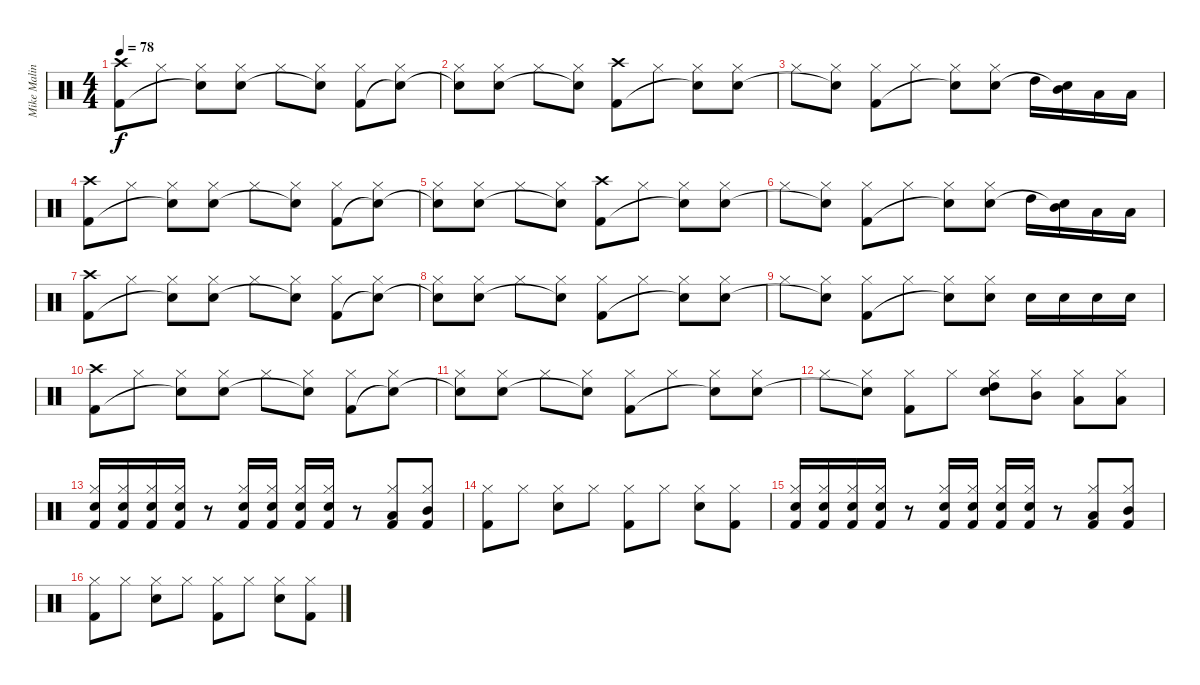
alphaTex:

\track ("Mike Malinin (Drums)" "Mike Malin") {instrument percussion}
\staff {score}
\articulation defaults
\ts (4 4)
\tempo 78
\clef neutral
\ks c
("Crash high (hit)" "Kick (hit) 2").8{dy f} "Hi-Hat (closed)".8 ("Hi-Hat (closed)" "Snare (hit)"{t}).8 ("Hi-Hat (closed)" "Electric Snare (hit)").8 "Hi-Hat (closed)".8 ("Hi-Hat (closed)" "Snare (hit)"{t}).8 ("Hi-Hat (closed)" "Kick (hit) 2").8 ("Hi-Hat (closed)" "Snare (hit)"{t}).8 |
("Hi-Hat (closed)" "Snare (hit)"{t}).8 ("Hi-Hat (closed)" "Electric Snare (hit)").8 "Hi-Hat (closed)".8 ("Hi-Hat (closed)" "Snare (hit)"{t}).8 ("Crash high (hit)" "Kick (hit) 2").8 "Hi-Hat (closed)".8 ("Hi-Hat (closed)" "Snare (hit)"{t}).8 ("Hi-Hat (closed)" "Electric Snare (hit)").8 |
"Hi-Hat (closed)".8 ("Hi-Hat (closed)" "Snare (hit)"{t}).8 ("Hi-Hat (closed)" "Kick (hit) 2").8 "Hi-Hat (closed)".8 ("Hi-Hat (closed)" "Snare (hit)"{t}).8 ("Hi-Hat (closed)" "Electric Snare (hit)").8 "High Tom (hit)".16 ("Mid Tom (hit)" "Snare (hit)"{t}).16 "Low Tom (hit)".16 "Low Tom (hit)".16 |
("Crash high (hit)" "Kick (hit) 2").8 "Hi-Hat (closed)".8 ("Hi-Hat (closed)" "Snare (hit)"{t}).8 ("Hi-Hat (closed)" "Electric Snare (hit)").8 "Hi-Hat (closed)".8 ("Hi-Hat (closed)" "Snare (hit)"{t}).8 ("Hi-Hat (closed)" "Kick (hit) 2").8 ("Hi-Hat (closed)" "Snare (hit)"{t}).8 |
("Hi-Hat (closed)" "Snare (hit)"{t}).8 ("Hi-Hat (closed)" "Electric Snare (hit)").8 "Hi-Hat (closed)".8 ("Hi-Hat (closed)" "Snare (hit)"{t}).8 ("Crash high (hit)" "Kick (hit) 2").8 "Hi-Hat (closed)".8 ("Hi-Hat (closed)" "Snare (hit)"{t}).8 ("Hi-Hat (closed)" "Electric Snare (hit)").8 |
"Hi-Hat (closed)".8 ("Hi-Hat (closed)" "Snare (hit)"{t}).8 ("Hi-Hat (closed)" "Kick (hit) 2").8 "Hi-Hat (closed)".8 ("Hi-Hat (closed)" "Snare (hit)"{t}).8 ("Hi-Hat (closed)" "Electric Snare (hit)").8 "High Tom (hit)".16 ("Mid Tom (hit)" "Snare (hit)"{t}).16 "Low Tom (hit)".16 "Low Tom (hit)".16 |
("Crash high (hit)" "Kick (hit) 2").8 "Hi-Hat (closed)".8 ("Hi-Hat (closed)" "Snare (hit)"{t}).8 ("Hi-Hat (closed)" "Electric Snare (hit)").8 "Hi-Hat (closed)".8 ("Hi-Hat (closed)" "Snare (hit)"{t}).8 ("Hi-Hat (closed)" "Kick (hit) 2").8 ("Hi-Hat (closed)" "Snare (hit)"{t}).8 |
("Hi-Hat (closed)" "Snare (hit)"{t}).8 ("Hi-Hat (closed)" "Electric Snare (hit)").8 "Hi-Hat (closed)".8 ("Hi-Hat (closed)" "Snare (hit)"{t}).8 ("Hi-Hat (closed)" "Kick (hit) 2").8 "Hi-Hat (closed)".8 ("Hi-Hat (closed)" "Snare (hit)"{t}).8 ("Hi-Hat (closed)" "Electric Snare (hit)").8 |
"Hi-Hat (closed)".8 ("Hi-Hat (closed)" "Snare (hit)"{t}).8 ("Hi-Hat (closed)" "Kick (hit) 2").8 "Hi-Hat (closed)".8 ("Hi-Hat (closed)" "Snare (hit)"{t}).8 ("Hi-Hat (closed)" "Electric Snare (hit)").8 "Electric Snare (hit)".16 "Electric Snare (hit)".16 "Electric Snare (hit)".16 "Electric Snare (hit)".16 |
("Crash high (hit)" "Kick (hit) 2").8 "Hi-Hat (closed)".8 ("Hi-Hat (closed)" "Snare (hit)"{t}).8 ("Hi-Hat (closed)" "Electric Snare (hit)").8 "Hi-Hat (closed)".8 ("Hi-Hat (closed)" "Snare (hit)"{t}).8 ("Hi-Hat (closed)" "Kick (hit) 2").8 ("Hi-Hat (closed)" "Snare (hit)"{t}).8 |
("Hi-Hat (closed)" "Snare (hit)"{t}).8 ("Hi-Hat (closed)" "Electric Snare (hit)").8 "Hi-Hat (closed)".8 ("Hi-Hat (closed)" "Snare (hit)"{t}).8 ("Hi-Hat (closed)" "Kick (hit) 2").8 "Hi-Hat (closed)".8 ("Hi-Hat (closed)" "Snare (hit)"{t}).8 ("Hi-Hat (closed)" "Electric Snare (hit)").8 |
"Hi-Hat (closed)".8 ("Hi-Hat (closed)" "Snare (hit)"{t}).8 ("Hi-Hat (closed)" "Kick (hit) 2").8 "Hi-Hat (closed)".8 ("Hi-Hat (closed)" "High Tom (hit)" "Snare (hit)").8 ("Hi-Hat (closed)" "Mid Tom (hit)").8 ("Hi-Hat (closed)" "Low Tom (hit)").8 ("Hi-Hat (closed)" "Low Tom (hit)").8 |
("Hi-Hat (closed)" "Electric Snare (hit)" "Kick (hit) 2").16 ("Hi-Hat (closed)" "Electric Snare (hit)" "Kick (hit) 2").16 ("Hi-Hat (closed)" "Electric Snare (hit)" "Kick (hit) 2").16 ("Hi-Hat (closed)" "Electric Snare (hit)" "Kick (hit) 2").16 r.8 ("Hi-Hat (closed)" "Electric Snare (hit)" "Kick (hit) 2").16 ("Hi-Hat (closed)" "Electric Snare (hit)" "Kick (hit) 2").16 ("Hi-Hat (closed)" "Electric Snare (hit)" "Kick (hit) 2").16 ("Hi-Hat (closed)" "Electric Snare (hit)" "Kick (hit) 2").16 r.8 ("Hi-Hat (closed)" "Low Tom (hit)" "Kick (hit) 2").8 ("Hi-Hat (closed)" "Mid Tom (hit)" "Kick (hit) 2").8 |
("Hi-Hat (closed)" "Kick (hit) 2").8 "Hi-Hat (closed)".8 ("Hi-Hat (closed)" "Electric Snare (hit)").8 "Hi-Hat (closed)".8 ("Hi-Hat (closed)" "Kick (hit) 2").8 "Hi-Hat (closed)".8 ("Hi-Hat (closed)" "Electric Snare (hit)").8 ("Hi-Hat (closed)" "Kick (hit) 2").8 |
("Hi-Hat (closed)" "Electric Snare (hit)" "Kick (hit) 2").16 ("Hi-Hat (closed)" "Electric Snare (hit)" "Kick (hit) 2").16 ("Hi-Hat (closed)" "Electric Snare (hit)" "Kick (hit) 2").16 ("Hi-Hat (closed)" "Electric Snare (hit)" "Kick (hit) 2").16 r.8 ("Hi-Hat (closed)" "Electric Snare (hit)" "Kick (hit) 2").16 ("Hi-Hat (closed)" "Electric Snare (hit)" "Kick (hit) 2").16 ("Hi-Hat (closed)" "Electric Snare (hit)" "Kick (hit) 2").16 ("Hi-Hat (closed)" "Electric Snare (hit)" "Kick (hit) 2").16 r.8 ("Hi-Hat (closed)" "Low Tom (hit)" "Kick (hit) 2").8 ("Hi-Hat (closed)" "Mid Tom (hit)" "Kick (hit) 2").8 |
("Hi-Hat (closed)" "Kick (hit) 2").8 "Hi-Hat (closed)".8 ("Hi-Hat (closed)" "Electric Snare (hit)").8 "Hi-Hat (closed)".8 ("Hi-Hat (closed)" "Kick (hit) 2").8 "Hi-Hat (closed)".8 ("Hi-Hat (closed)" "Electric Snare (hit)").8 ("Hi-Hat (closed)" "Kick (hit) 2").8
